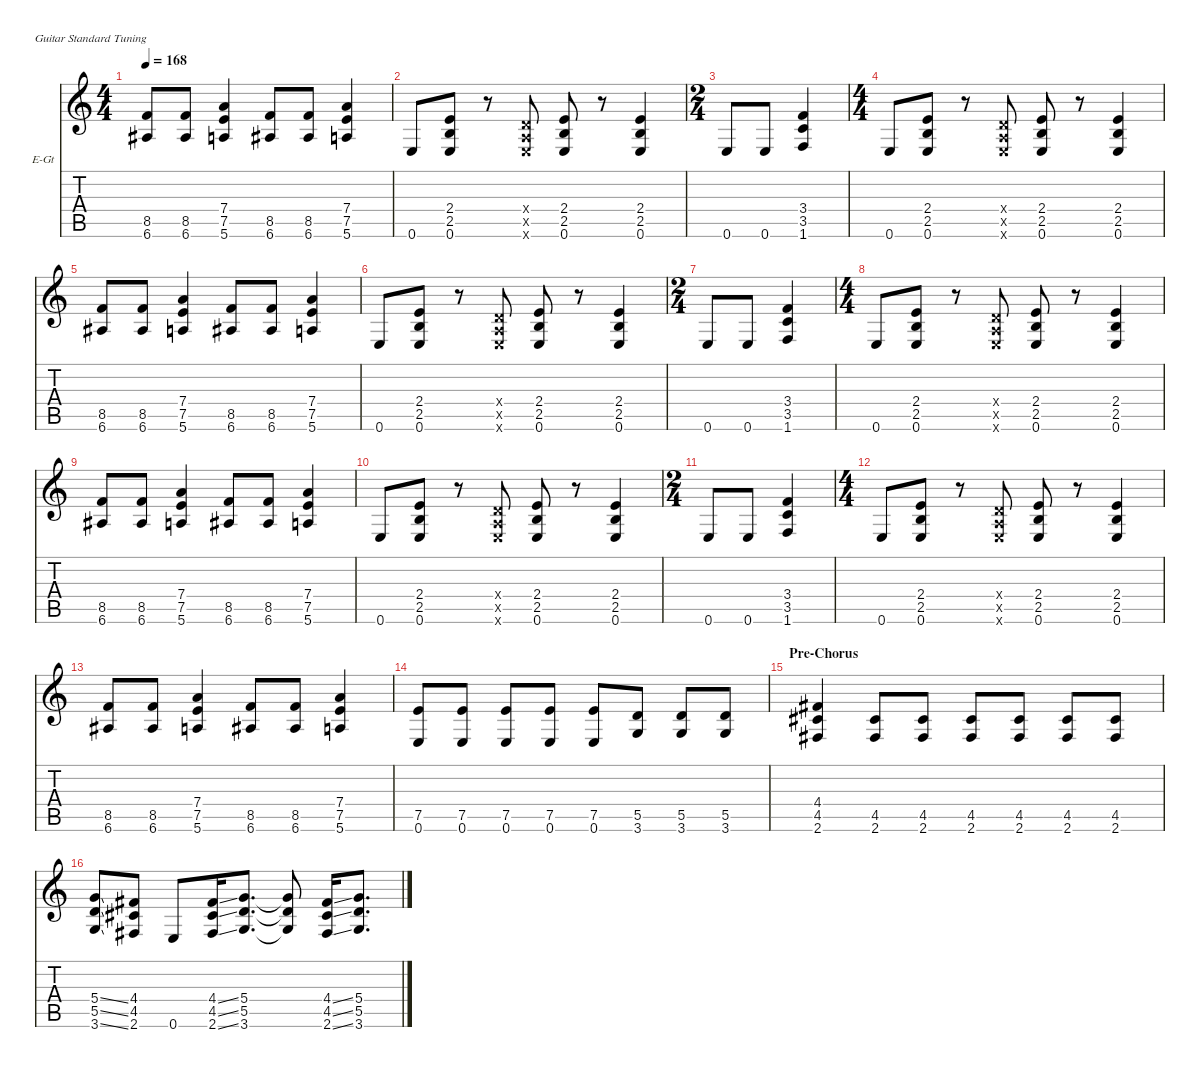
\hideDynamics
\bracketExtendMode nobrackets
\firstSystemTrackNameOrientation horizontal
\otherSystemsTrackNameOrientation horizontal
\track ("Guitar IV" "E-Gt") {instrument distortionguitar}
\staff {score tabs}
\tuning (E4 B3 G3 D3 A2 E2)
\ts (4 4)
\tempo 168
\clef g2
\ks c
(8.5 6.6{acc #}).8{dy f} (8.5 6.6{acc #}).8 (7.4 7.5 5.6).4 (8.5 6.6{acc #}).8 (8.5 6.6{acc #}).8 (7.4 7.5 5.6).4 |
0.6.8 (2.4 2.5 0.6).8 r.8 (0.4{x} 0.5{x} 0.6{x}).8 (2.4 2.5 0.6).8 r.8 (2.4 2.5 0.6).4 |
\ts (2 4)
0.6.8 0.6.8 (3.4 3.5 1.6).4 |
\ts (4 4)
0.6.8 (2.4 2.5 0.6).8 r.8 (0.4{x} 0.5{x} 0.6{x}).8 (2.4 2.5 0.6).8 r.8 (2.4 2.5 0.6).4 |
(8.5 6.6{acc #}).8 (8.5 6.6{acc #}).8 (7.4 7.5 5.6).4 (8.5 6.6{acc #}).8 (8.5 6.6{acc #}).8 (7.4 7.5 5.6).4 |
0.6.8 (2.4 2.5 0.6).8 r.8 (0.4{x} 0.5{x} 0.6{x}).8 (2.4 2.5 0.6).8 r.8 (2.4 2.5 0.6).4 |
\ts (2 4)
0.6.8 0.6.8 (3.4 3.5 1.6).4 |
\ts (4 4)
0.6.8 (2.4 2.5 0.6).8 r.8 (0.4{x} 0.5{x} 0.6{x}).8 (2.4 2.5 0.6).8 r.8 (2.4 2.5 0.6).4 |
(8.5 6.6{acc #}).8 (8.5 6.6{acc #}).8 (7.4 7.5 5.6).4 (8.5 6.6{acc #}).8 (8.5 6.6{acc #}).8 (7.4 7.5 5.6).4 |
0.6.8 (2.4 2.5 0.6).8 r.8 (0.4{x} 0.5{x} 0.6{x}).8 (2.4 2.5 0.6).8 r.8 (2.4 2.5 0.6).4 |
\ts (2 4)
0.6.8 0.6.8 (3.4 3.5 1.6).4 |
\ts (4 4)
0.6.8 (2.4 2.5 0.6).8 r.8 (0.4{x} 0.5{x} 0.6{x}).8 (2.4 2.5 0.6).8 r.8 (2.4 2.5 0.6).4 |
(8.5 6.6{acc #}).8 (8.5 6.6{acc #}).8 (7.4 7.5 5.6).4 (8.5 6.6{acc #}).8 (8.5 6.6{acc #}).8 (7.4 7.5 5.6).4 |
(7.5 0.6).8 (7.5 0.6).8 (7.5 0.6).8 (7.5 0.6).8 (7.5 0.6).8 (5.5 3.6).8 (5.5 3.6).8 (5.5 3.6).8 |
\section ("" "Pre-Chorus")
(4.4{acc #} 4.5{acc #} 2.6{acc #}).4 (4.5{acc #} 2.6{acc #}).8 (4.5{acc #} 2.6{acc #}).8 (4.5{acc #} 2.6{acc #}).8 (4.5{acc #} 2.6{acc #}).8 (4.5{acc #} 2.6{acc #}).8 (4.5{acc #} 2.6{acc #}).8 |
(5.4{ss} 5.5{ss} 3.6{ss}).8 (4.4{acc #} 4.5{acc #} 2.6{acc #}).8 0.6.8 (4.4{ss acc #} 4.5{ss acc #} 2.6{ss acc #}).16 (5.4 5.5 3.6).8{d} (5.4{t} 5.5{t} 3.6{t}).8 (4.4{ss acc #} 4.5{ss acc #} 2.6{ss acc #}).16 (5.4 5.5 3.6).8{d}
